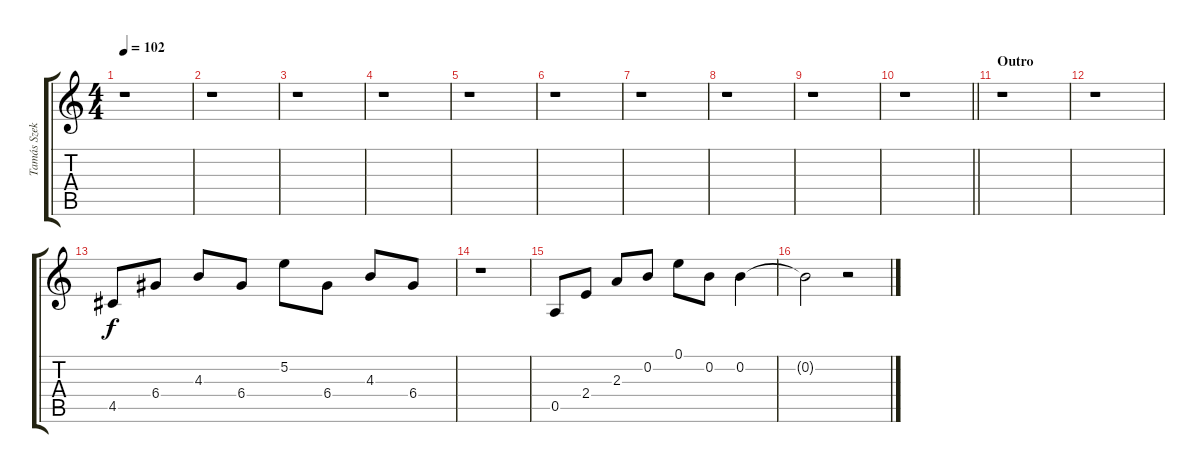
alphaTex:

\track ("Tamás Szekeres - Electric (Lead)" "Tamás Szek") {instrument electricguitarclean}
\staff {score tabs}
\tuning (E4 B3 G3 D3 A2 E2) {hide}
\ts (4 4)
\tempo 102
\clef g2
\ks c
r.1{dy f} |
r.1 |
r.1 |
r.1 |
r.1 |
r.1 |
r.1 |
r.1 |
r.1 |
\barLineRight lightlight
r.1 |
\section ("" "Outro")
r.1 |
r.1 |
4.5.8 6.4.8 4.3.8 6.4.8 5.2.8 6.4.8 4.3.8 6.4.8 |
r.1 |
0.5.8 2.4.8 2.3.8 0.2.8 0.1.8 0.2.8 0.2.4 |
0.2{t}.2 r.2
